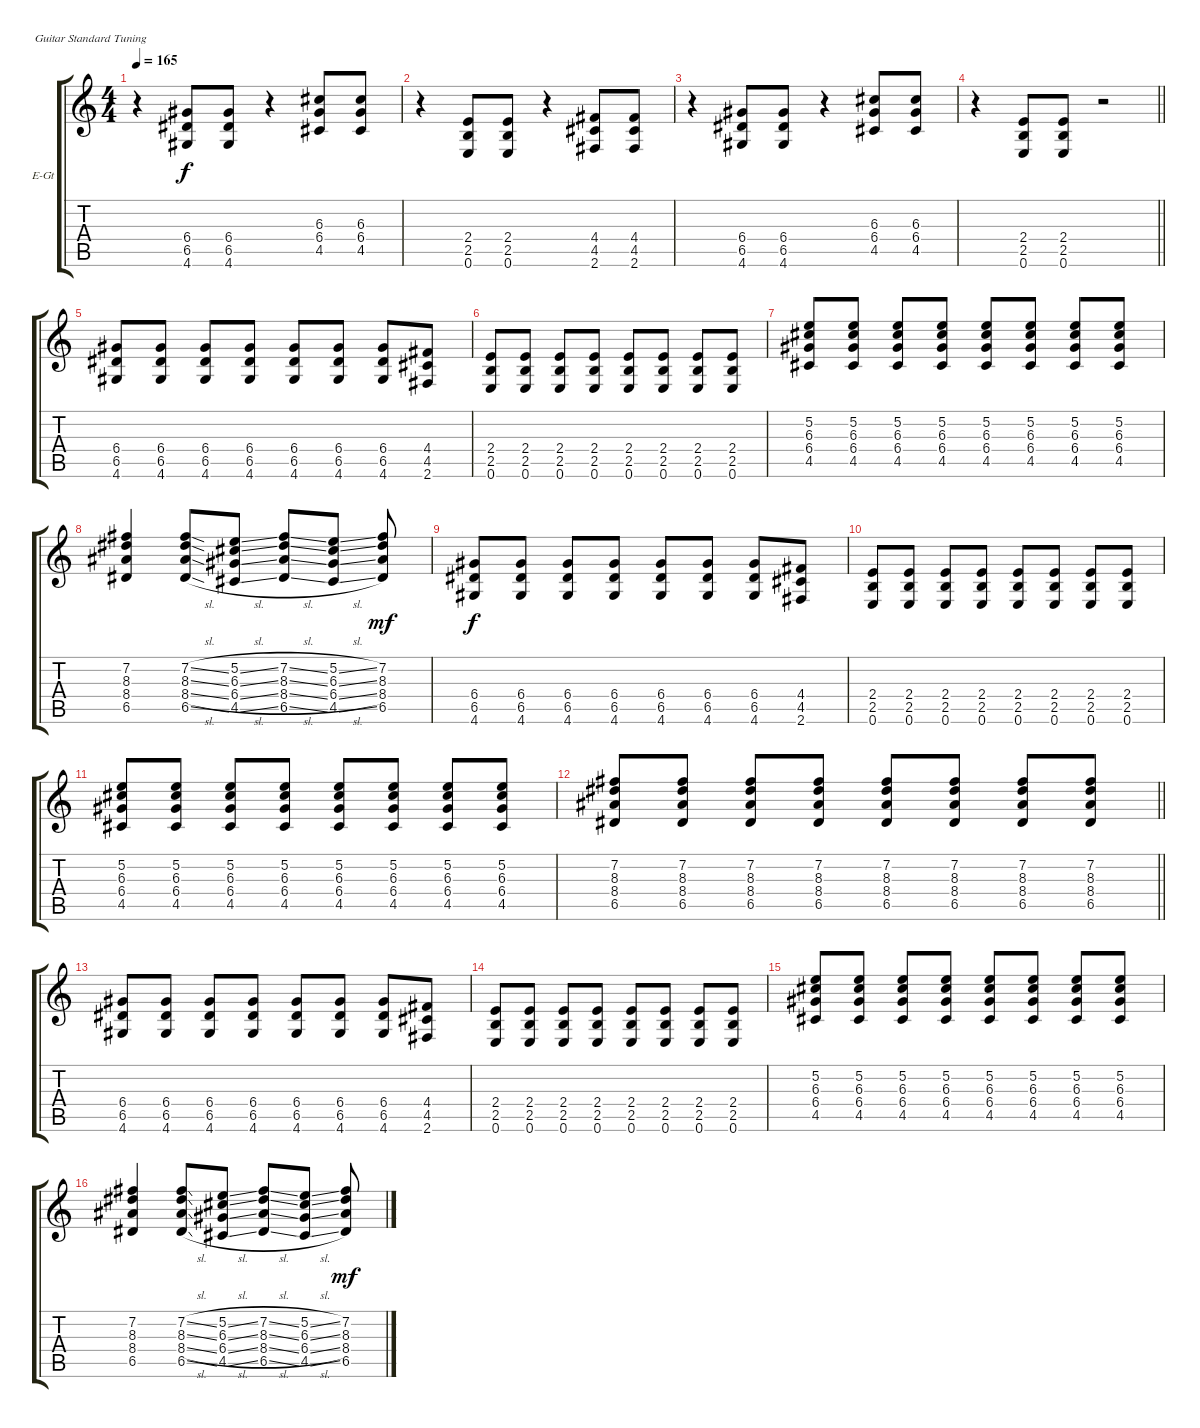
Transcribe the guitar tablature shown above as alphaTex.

\bracketExtendMode groupsimilarinstruments
\firstSystemTrackNameOrientation horizontal
\otherSystemsTrackNameOrientation horizontal
\track ("Spur 2" "E-Gt") {instrument overdrivenguitar}
\staff {score tabs}
\tuning (E4 B3 G3 D3 A2 E2)
\ts (4 4)
\tempo 165
\clef g2
\ks c
r.4{dy f} (6.4 6.5 4.6).8 (6.4 6.5 4.6).8 r.4 (6.3 6.4 4.5).8 (6.3 6.4 4.5).8 |
r.4 (2.4 2.5 0.6).8 (2.4 2.5 0.6).8 r.4 (4.4 4.5 2.6).8 (4.4 4.5 2.6).8 |
r.4 (6.4 6.5 4.6).8 (6.4 6.5 4.6).8 r.4 (6.3 6.4 4.5).8 (6.3 6.4 4.5).8 |
\barLineRight lightlight
r.4 (2.4 2.5 0.6).8 (2.4 2.5 0.6).8 r.2 |
(6.4 6.5 4.6).8 (6.4 6.5 4.6).8 (6.4 6.5 4.6).8 (6.4 6.5 4.6).8 (6.4 6.5 4.6).8 (6.4 6.5 4.6).8 (6.4 6.5 4.6).8 (4.4 4.5 2.6).8 |
(2.4 2.5 0.6).8 (2.4 2.5 0.6).8 (2.4 2.5 0.6).8 (2.4 2.5 0.6).8 (2.4 2.5 0.6).8 (2.4 2.5 0.6).8 (2.4 2.5 0.6).8 (2.4 2.5 0.6).8 |
(5.2 6.3 6.4 4.5).8 (5.2 6.3 6.4 4.5).8 (5.2 6.3 6.4 4.5).8 (5.2 6.3 6.4 4.5).8 (5.2 6.3 6.4 4.5).8 (5.2 6.3 6.4 4.5).8 (5.2 6.3 6.4 4.5).8 (5.2 6.3 6.4 4.5).8 |
(7.2 8.3 8.4 6.5).4 (7.2{sl} 8.3{sl} 8.4{sl} 6.5{sl}).8 (5.2{sl} 6.3{sl} 6.4{sl} 4.5{sl}).8 (7.2{sl} 8.3{sl} 8.4{sl} 6.5{sl}).8 (5.2{sl} 6.3{sl} 6.4{sl} 4.5{sl}).8 (7.2 8.3 8.4 6.5).8{dy mf} |
(6.4 6.5 4.6).8{dy f} (6.4 6.5 4.6).8 (6.4 6.5 4.6).8 (6.4 6.5 4.6).8 (6.4 6.5 4.6).8 (6.4 6.5 4.6).8 (6.4 6.5 4.6).8 (4.4 4.5 2.6).8 |
(2.4 2.5 0.6).8 (2.4 2.5 0.6).8 (2.4 2.5 0.6).8 (2.4 2.5 0.6).8 (2.4 2.5 0.6).8 (2.4 2.5 0.6).8 (2.4 2.5 0.6).8 (2.4 2.5 0.6).8 |
(5.2 6.3 6.4 4.5).8 (5.2 6.3 6.4 4.5).8 (5.2 6.3 6.4 4.5).8 (5.2 6.3 6.4 4.5).8 (5.2 6.3 6.4 4.5).8 (5.2 6.3 6.4 4.5).8 (5.2 6.3 6.4 4.5).8 (5.2 6.3 6.4 4.5).8 |
\barLineRight lightlight
(7.2 8.3 8.4 6.5).8 (7.2 8.3 8.4 6.5).8 (7.2 8.3 8.4 6.5).8 (7.2 8.3 8.4 6.5).8 (7.2 8.3 8.4 6.5).8 (7.2 8.3 8.4 6.5).8 (7.2 8.3 8.4 6.5).8 (7.2 8.3 8.4 6.5).8 |
(6.4 6.5 4.6).8 (6.4 6.5 4.6).8 (6.4 6.5 4.6).8 (6.4 6.5 4.6).8 (6.4 6.5 4.6).8 (6.4 6.5 4.6).8 (6.4 6.5 4.6).8 (4.4 4.5 2.6).8 |
(2.4 2.5 0.6).8 (2.4 2.5 0.6).8 (2.4 2.5 0.6).8 (2.4 2.5 0.6).8 (2.4 2.5 0.6).8 (2.4 2.5 0.6).8 (2.4 2.5 0.6).8 (2.4 2.5 0.6).8 |
(5.2 6.3 6.4 4.5).8 (5.2 6.3 6.4 4.5).8 (5.2 6.3 6.4 4.5).8 (5.2 6.3 6.4 4.5).8 (5.2 6.3 6.4 4.5).8 (5.2 6.3 6.4 4.5).8 (5.2 6.3 6.4 4.5).8 (5.2 6.3 6.4 4.5).8 |
(7.2 8.3 8.4 6.5).4 (7.2{sl} 8.3{sl} 8.4{sl} 6.5{sl}).8 (5.2{sl} 6.3{sl} 6.4{sl} 4.5{sl}).8 (7.2{sl} 8.3{sl} 8.4{sl} 6.5{sl}).8 (5.2{sl} 6.3{sl} 6.4{sl} 4.5{sl}).8 (7.2 8.3 8.4 6.5).8{dy mf}
